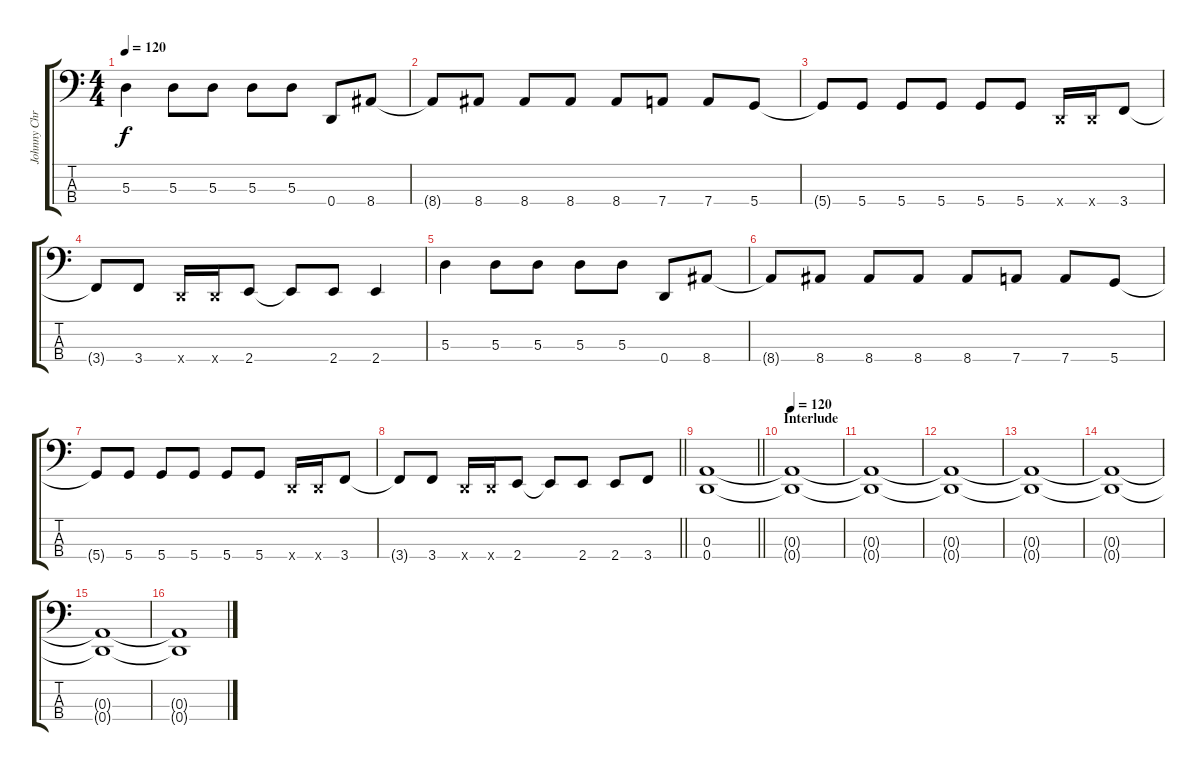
\track ("Johnny Christ" "Johnny Chr") {instrument slapbass1}
\staff {score tabs}
\tuning (G2 D2 A1 D1) {hide}
\ts (4 4)
\tempo 120
\clef f4
\ks c
5.3.4{dy f} 5.3.8 5.3.8 5.3.8 5.3.8 0.4.8 8.4.8 |
8.4{t}.8 8.4.8 8.4.8 8.4.8 8.4.8 7.4.8 7.4.8 5.4.8 |
5.4{t}.8 5.4.8 5.4.8 5.4.8 5.4.8 5.4.8 0.4{x}.16 0.4{x}.16 3.4.8 |
3.4{t}.8 3.4.8 0.4{x}.16 0.4{x}.16 2.4.8 2.4{t}.8 2.4.8 2.4.4 |
5.3.4 5.3.8 5.3.8 5.3.8 5.3.8 0.4.8 8.4.8 |
8.4{t}.8 8.4.8 8.4.8 8.4.8 8.4.8 7.4.8 7.4.8 5.4.8 |
5.4{t}.8 5.4.8 5.4.8 5.4.8 5.4.8 5.4.8 0.4{x}.16 0.4{x}.16 3.4.8 |
\barLineRight lightlight
3.4{t}.8 3.4.8 0.4{x}.16 0.4{x}.16 2.4.8 2.4{t}.8 2.4.8 2.4.8 3.4.8 |
\barLineRight lightlight
(0.3 0.4).1 |
\section ("" "Interlude")
\tempo 120
(0.3{t} 0.4{t}).1 |
(0.3{t} 0.4{t}).1 |
(0.3{t} 0.4{t}).1 |
(0.3{t} 0.4{t}).1 |
(0.3{t} 0.4{t}).1 |
(0.3{t} 0.4{t}).1 |
(0.3{t} 0.4{t}).1
